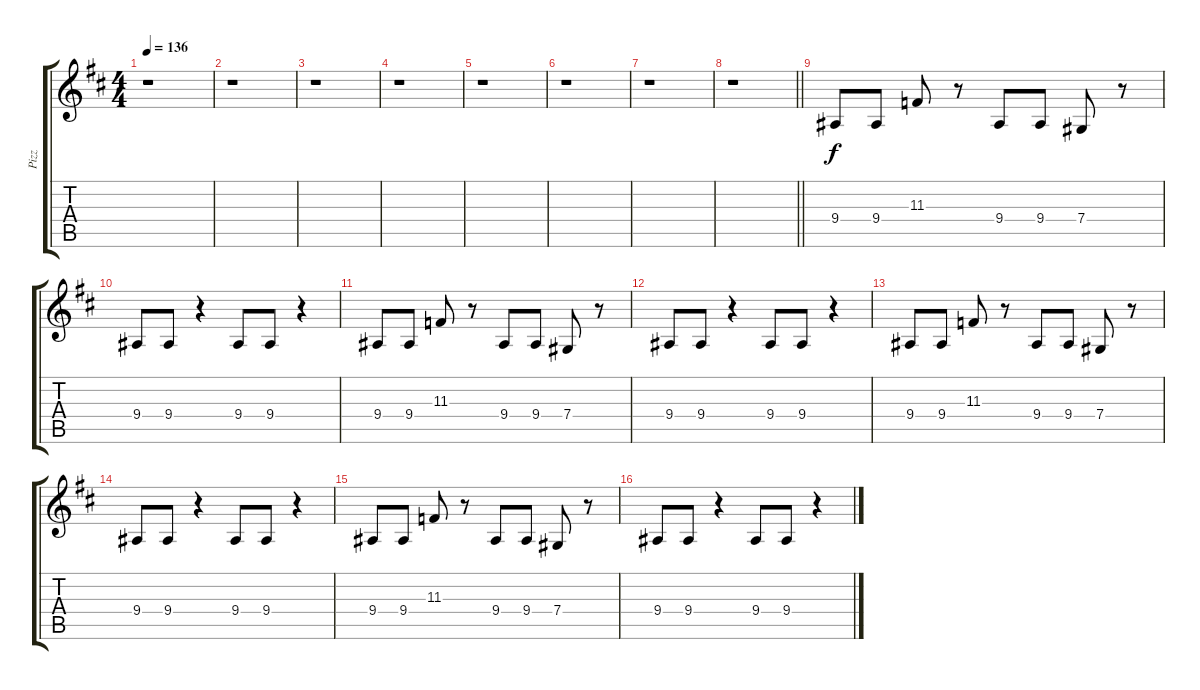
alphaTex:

\track ("Pizz" "Pizz") {instrument pizzicatostrings}
\staff {score tabs}
\tuning (Eb4 Bb3 Gb3 Db3 Ab2 Db2) {hide}
\ts (4 4)
\tempo 136
\clef g2
\ks d
r.1{dy f} |
r.1 |
r.1 |
r.1 |
r.1 |
r.1 |
r.1 |
\barLineRight lightlight
r.1 |
9.4.8 9.4.8 11.3.8 r.8 9.4.8 9.4.8 7.4.8 r.8 |
9.4.8 9.4.8 r.4 9.4.8 9.4.8 r.4 |
9.4.8 9.4.8 11.3.8 r.8 9.4.8 9.4.8 7.4.8 r.8 |
9.4.8 9.4.8 r.4 9.4.8 9.4.8 r.4 |
9.4.8 9.4.8 11.3.8 r.8 9.4.8 9.4.8 7.4.8 r.8 |
9.4.8 9.4.8 r.4 9.4.8 9.4.8 r.4 |
9.4.8 9.4.8 11.3.8 r.8 9.4.8 9.4.8 7.4.8 r.8 |
9.4.8 9.4.8 r.4 9.4.8 9.4.8 r.4
